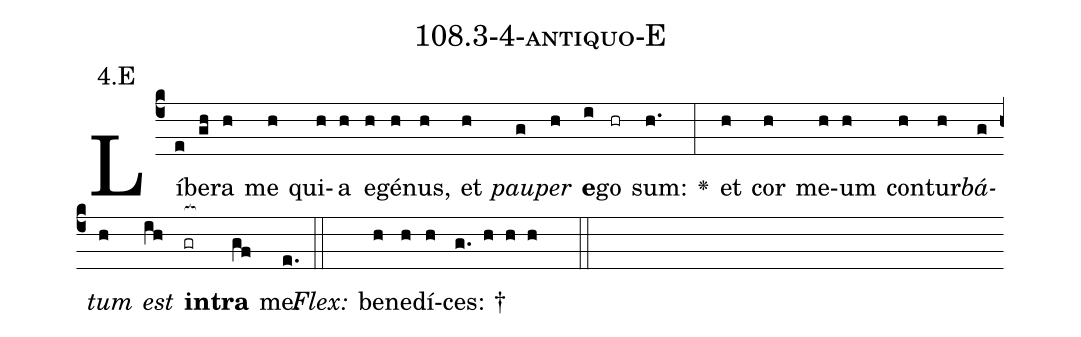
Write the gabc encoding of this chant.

name: 108.3-4-antiquo-E;
annotation: 4.E;
%%
(c4)Lí(e)be(gh)ra(h) me(h) qui(h)a(h) e(h)gé(h)nus,(h) et(h) <i>pau</i>(g)<i>per</i>(h) <b>e</b>(i)go(hr) sum:(h.) <v>\greheightstar</v>(:) et(h) cor(h) me(h)um(h) con(h)tur(h)<i>bá</i>(g)<i>tum</i>(h) <i>est</i>(ih) <b>in</b>(gr[ocb:1{])<b>tra</b>(gf[ocb:0}]) me.(e.) (::)
<i>Flex:</i>()  be(h)ne(h)dí(h)ces: †(g. h h h  ::)

%E(h) u(g) o(h) u(ih) a(gf) e.(e.) (::)
